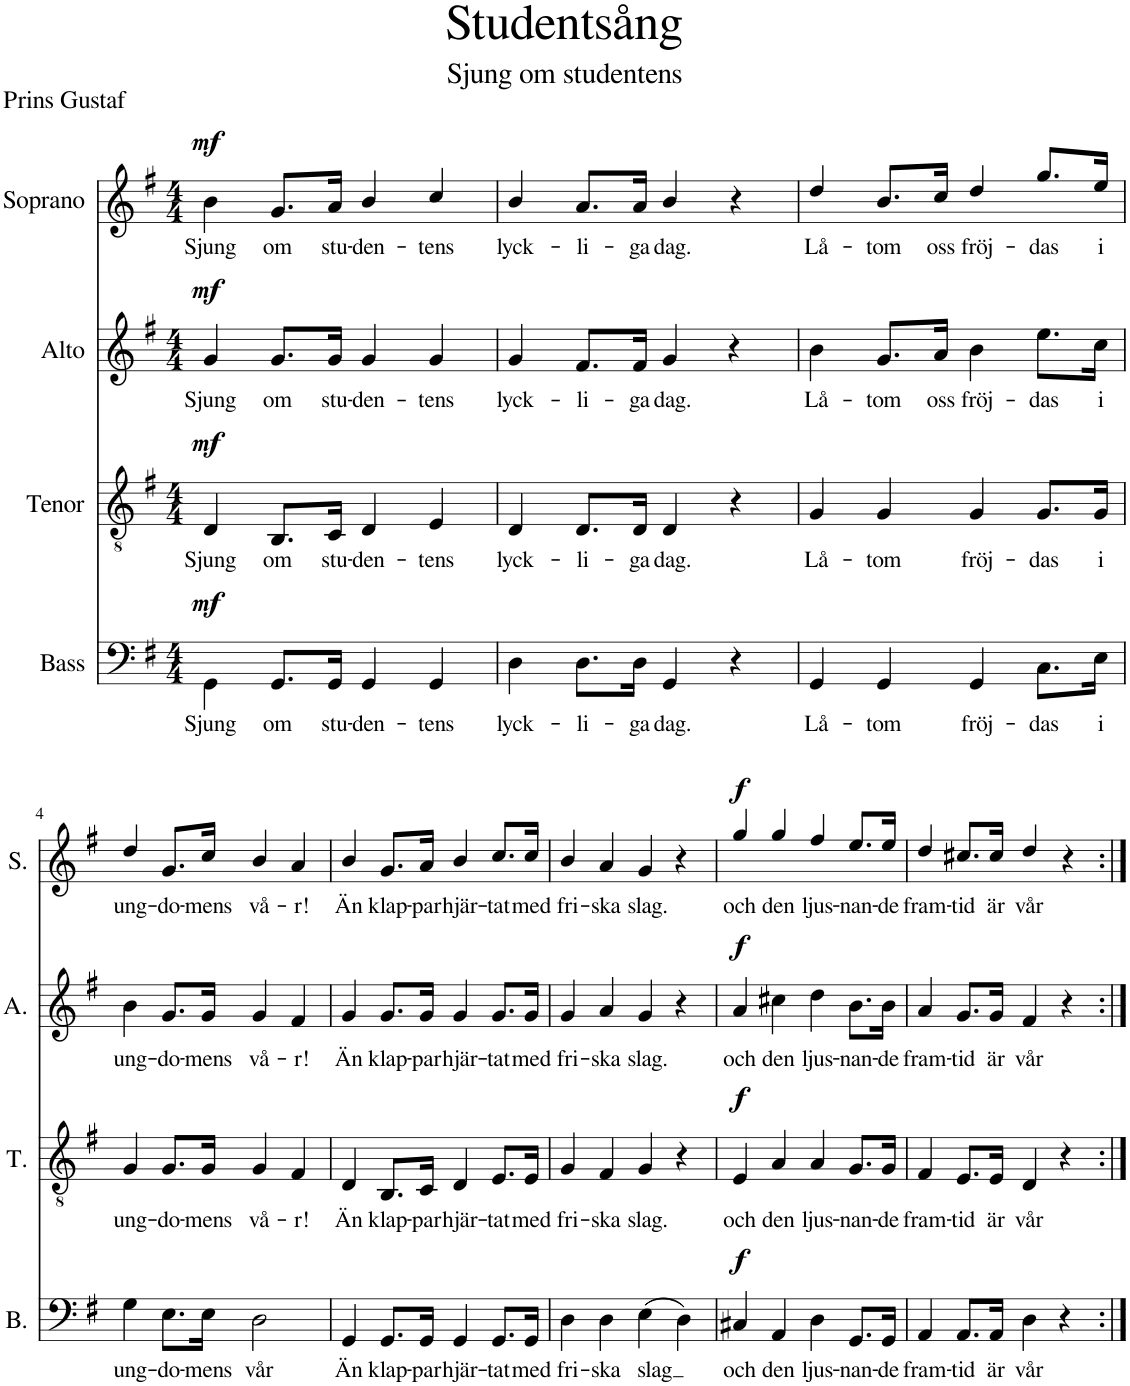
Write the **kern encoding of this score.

**kern	**text	**dynam	**kern	**text	**dynam	**kern	**text	**dynam	**kern	**text	**dynam
*part4	*part4	*part4	*part3	*part3	*part3	*part2	*part2	*part2	*part1	*part1	*part1
*staff4	*staff4	*staff4	*staff3	*staff3	*staff3	*staff2	*staff2	*staff2	*staff1	*staff1	*staff1
*I"Bass	*	*	*I"Tenor	*	*	*I"Alto	*	*	*I"Soprano	*	*
*I'B.	*	*	*I'T.	*	*	*I'A.	*	*	*I'S.	*	*
*clefF4	*	*	*clefGv2	*	*	*clefG2	*	*	*clefG2	*	*
*k[f#]	*	*	*k[f#]	*	*	*k[f#]	*	*	*k[f#]	*	*
*M4/4	*	*	*M4/4	*	*	*M4/4	*	*	*M4/4	*	*
=1	=1	=1	=1	=1	=1	=1	=1	=1	=1	=1	=1
!	!LO:LY:b	!LO:DY:a	!	!LO:LY:b	!LO:DY:a	!	!LO:LY:b	!LO:DY:a	!	!LO:LY:b	!LO:DY:a
4GG\	Sjung	mf	4D/	Sjung	mf	4g/	Sjung	mf	4b\	Sjung	mf
!	!LO:LY:b	!	!	!LO:LY:b	!	!	!LO:LY:b	!	!	!LO:LY:b	!
8.GG/L	om	.	8.BB/L	om	.	8.g/L	om	.	8.g/L	om	.
!	!LO:LY:b	!	!	!LO:LY:b	!	!	!LO:LY:b	!	!	!LO:LY:b	!
16GG/Jk	stu-	.	16C/Jk	stu-	.	16g/Jk	stu-	.	16a/Jk	stu-	.
!	!LO:LY:b	!	!	!LO:LY:b	!	!	!LO:LY:b	!	!	!LO:LY:b	!
4GG/	-den-	.	4D/	-den-	.	4g/	-den-	.	4b/	-den-	.
!	!LO:LY:b	!	!	!LO:LY:b	!	!	!LO:LY:b	!	!	!LO:LY:b	!
4GG/	-tens	.	4E/	-tens	.	4g/	-tens	.	4cc/	-tens	.
=2	=2	=2	=2	=2	=2	=2	=2	=2	=2	=2	=2
!	!LO:LY:b	!	!	!LO:LY:b	!	!	!LO:LY:b	!	!	!LO:LY:b	!
4D\	lyck-	.	4D/	lyck-	.	4g/	lyck-	.	4b/	lyck-	.
!	!LO:LY:b	!	!	!LO:LY:b	!	!	!LO:LY:b	!	!	!LO:LY:b	!
8.D\L	-li-	.	8.D/L	-li-	.	8.f#/L	-li-	.	8.a/L	-li-	.
!	!LO:LY:b	!	!	!LO:LY:b	!	!	!LO:LY:b	!	!	!LO:LY:b	!
16D\Jk	-ga	.	16D/Jk	-ga	.	16f#/Jk	-ga	.	16a/Jk	-ga	.
!	!LO:LY:b	!	!	!LO:LY:b	!	!	!LO:LY:b	!	!	!LO:LY:b	!
4GG/	dag.	.	4D/	dag.	.	4g/	dag.	.	4b/	dag.	.
4r	.	.	4r	.	.	4r	.	.	4r	.	.
=3	=3	=3	=3	=3	=3	=3	=3	=3	=3	=3	=3
!	!LO:LY:b	!	!	!LO:LY:b	!	!	!LO:LY:b	!	!	!LO:LY:b	!
4GG/	Lå-	.	4G/	Lå-	.	4b\	Lå-	.	4dd/	Lå-	.
!	!LO:LY:b	!	!	!LO:LY:b	!	!	!LO:LY:b	!	!	!LO:LY:b	!
4GG/	-tom	.	4G/	-tom	.	8.g/L	-tom	.	8.b/L	-tom	.
!	!	!	!	!	!	!	!LO:LY:b	!	!	!LO:LY:b	!
.	.	.	.	.	.	16a/Jk	oss	.	16cc/Jk	oss	.
!	!LO:LY:b	!	!	!LO:LY:b	!	!	!LO:LY:b	!	!	!LO:LY:b	!
4GG/	fröj-	.	4G/	fröj-	.	4b\	fröj-	.	4dd/	fröj-	.
!	!LO:LY:b	!	!	!LO:LY:b	!	!	!LO:LY:b	!	!	!LO:LY:b	!
8.C\L	-das	.	8.G/L	-das	.	8.ee\L	-das	.	8.gg/L	-das	.
!	!LO:LY:b	!	!	!LO:LY:b	!	!	!LO:LY:b	!	!	!LO:LY:b	!
16E\Jk	i	.	16G/Jk	i	.	16cc\Jk	i	.	16ee/Jk	i	.
!!LO:LB:g=z
=4	=4	=4	=4	=4	=4	=4	=4	=4	=4	=4	=4
!	!LO:LY:b	!	!	!LO:LY:b	!	!	!LO:LY:b	!	!	!LO:LY:b	!
4G\	ung-	.	4G/	ung-	.	4b\	ung-	.	4dd/	ung-	.
!	!LO:LY:b	!	!	!LO:LY:b	!	!	!LO:LY:b	!	!	!LO:LY:b	!
8.E\L	-do-	.	8.G/L	-do-	.	8.g/L	-do-	.	8.g/L	-do-	.
!	!LO:LY:b	!	!	!LO:LY:b	!	!	!LO:LY:b	!	!	!LO:LY:b	!
16E\Jk	-mens	.	16G/Jk	-mens	.	16g/Jk	-mens	.	16cc/Jk	-mens	.
!	!LO:LY:b	!	!	!LO:LY:b	!	!	!LO:LY:b	!	!	!LO:LY:b	!
2D\	vår	.	4G/	vå-	.	4g/	vå-	.	4b/	vå-	.
!	!	!	!	!LO:LY:b	!	!	!LO:LY:b	!	!	!LO:LY:b	!
.	.	.	4F#/	-r!	.	4f#/	-r!	.	4a/	-r!	.
=5	=5	=5	=5	=5	=5	=5	=5	=5	=5	=5	=5
!	!LO:LY:b	!	!	!LO:LY:b	!	!	!LO:LY:b	!	!	!LO:LY:b	!
4GG/	Än	.	4D/	Än	.	4g/	Än	.	4b/	Än	.
!	!LO:LY:b	!	!	!LO:LY:b	!	!	!LO:LY:b	!	!	!LO:LY:b	!
8.GG/L	klap-	.	8.BB/L	klap-	.	8.g/L	klap-	.	8.g/L	klap-	.
!	!LO:LY:b	!	!	!LO:LY:b	!	!	!LO:LY:b	!	!	!LO:LY:b	!
16GG/Jk	-par	.	16C/Jk	-par	.	16g/Jk	-par	.	16a/Jk	-par	.
!	!LO:LY:b	!	!	!LO:LY:b	!	!	!LO:LY:b	!	!	!LO:LY:b	!
4GG/	hjär-	.	4D/	hjär-	.	4g/	hjär-	.	4b/	hjär-	.
!	!LO:LY:b	!	!	!LO:LY:b	!	!	!LO:LY:b	!	!	!LO:LY:b	!
8.GG/L	-tat	.	8.E/L	-tat	.	8.g/L	-tat	.	8.cc/L	-tat	.
!	!LO:LY:b	!	!	!LO:LY:b	!	!	!LO:LY:b	!	!	!LO:LY:b	!
16GG/Jk	med	.	16E/Jk	med	.	16g/Jk	med	.	16cc/Jk	med	.
=6	=6	=6	=6	=6	=6	=6	=6	=6	=6	=6	=6
!	!LO:LY:b	!	!	!LO:LY:b	!	!	!LO:LY:b	!	!	!LO:LY:b	!
4D\	fri-	.	4G/	fri-	.	4g/	fri-	.	4b/	fri-	.
!	!LO:LY:b	!	!	!LO:LY:b	!	!	!LO:LY:b	!	!	!LO:LY:b	!
4D\	-ska	.	4F#/	-ska	.	4a/	-ska	.	4a/	-ska	.
!	!LO:LY:b	!	!	!LO:LY:b	!	!	!LO:LY:b	!	!	!LO:LY:b	!
(4E\	slag	.	4G/	slag.	.	4g/	slag.	.	4g/	slag.	.
4D\)	.	.	4r	.	.	4r	.	.	4r	.	.
=7	=7	=7	=7	=7	=7	=7	=7	=7	=7	=7	=7
!	!LO:LY:b	!LO:DY:a	!	!LO:LY:b	!LO:DY:a	!	!LO:LY:b	!LO:DY:a	!	!LO:LY:b	!LO:DY:a
4C#X/	och	f	4E/	och	f	4a/	och	f	4gg/	och	f
!	!LO:LY:b	!	!	!LO:LY:b	!	!	!LO:LY:b	!	!	!LO:LY:b	!
4AA/	den	.	4A/	den	.	4cc#X\	den	.	4gg/	den	.
!	!LO:LY:b	!	!	!LO:LY:b	!	!	!LO:LY:b	!	!	!LO:LY:b	!
4D\	ljus-	.	4A/	ljus-	.	4dd\	ljus-	.	4ff#/	ljus-	.
!	!LO:LY:b	!	!	!LO:LY:b	!	!	!LO:LY:b	!	!	!LO:LY:b	!
8.GG/L	-nan-	.	8.G/L	-nan-	.	8.b\L	-nan-	.	8.ee/L	-nan-	.
!	!LO:LY:b	!	!	!LO:LY:b	!	!	!LO:LY:b	!	!	!LO:LY:b	!
16GG/Jk	-de	.	16G/Jk	-de	.	16b\Jk	-de	.	16ee/Jk	-de	.
=8	=8	=8	=8	=8	=8	=8	=8	=8	=8	=8	=8
!	!LO:LY:b	!	!	!LO:LY:b	!	!	!LO:LY:b	!	!	!LO:LY:b	!
4AA/	fram-	.	4F#/	fram-	.	4a/	fram-	.	4dd/	fram-	.
!	!LO:LY:b	!	!	!LO:LY:b	!	!	!LO:LY:b	!	!	!LO:LY:b	!
8.AA/L	-tid	.	8.E/L	-tid	.	8.g/L	-tid	.	8.cc#X/L	-tid	.
!	!LO:LY:b	!	!	!LO:LY:b	!	!	!LO:LY:b	!	!	!LO:LY:b	!
16AA/Jk	är	.	16E/Jk	är	.	16g/Jk	är	.	16cc#/Jk	är	.
!	!LO:LY:b	!	!	!LO:LY:b	!	!	!LO:LY:b	!	!	!LO:LY:b	!
4D\	vår	.	4D/	vår	.	4f#/	vår	.	4dd/	vår	.
4r	.	.	4r	.	.	4r	.	.	4r	.	.
=:|!	=:|!	=:|!	=:|!	=:|!	=:|!	=:|!	=:|!	=:|!	=:|!	=:|!	=:|!
*-	*-	*-	*-	*-	*-	*-	*-	*-	*-	*-	*-
